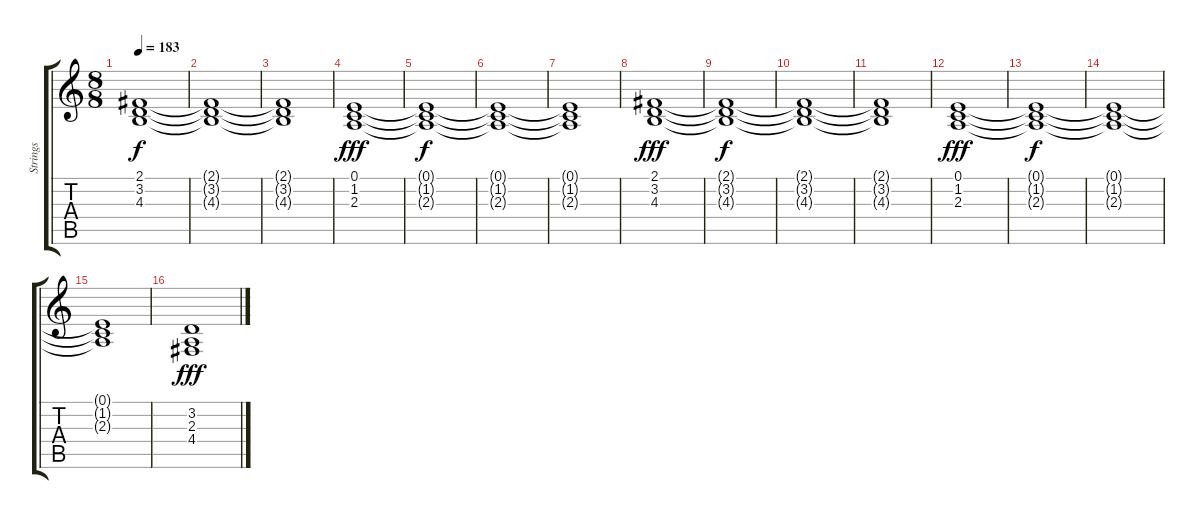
\track ("Strings" "Strings") {instrument stringensemble1}
\staff {score tabs}
\tuning (E4 B3 G3 D3 A2 E2) {hide}
\ts (8 8)
\tempo 183
\clef g2
\ks c
(2.1{t} 3.2{t} 4.3{t}).1{dy f} |
(2.1{t} 3.2{t} 4.3{t}).1 |
(2.1{t} 3.2{t} 4.3{t}).1 |
(0.1 1.2 2.3).1{dy fff} |
(0.1{t} 1.2{t} 2.3{t}).1{dy f} |
(0.1{t} 1.2{t} 2.3{t}).1 |
(0.1{t} 1.2{t} 2.3{t}).1 |
(2.1 3.2 4.3).1{dy fff} |
(2.1{t} 3.2{t} 4.3{t}).1{dy f} |
(2.1{t} 3.2{t} 4.3{t}).1 |
(2.1{t} 3.2{t} 4.3{t}).1 |
(0.1 1.2 2.3).1{dy fff} |
(0.1{t} 1.2{t} 2.3{t}).1{dy f} |
(0.1{t} 1.2{t} 2.3{t}).1 |
(0.1{t} 1.2{t} 2.3{t}).1 |
(3.2 2.3 4.4).1{dy fff}
